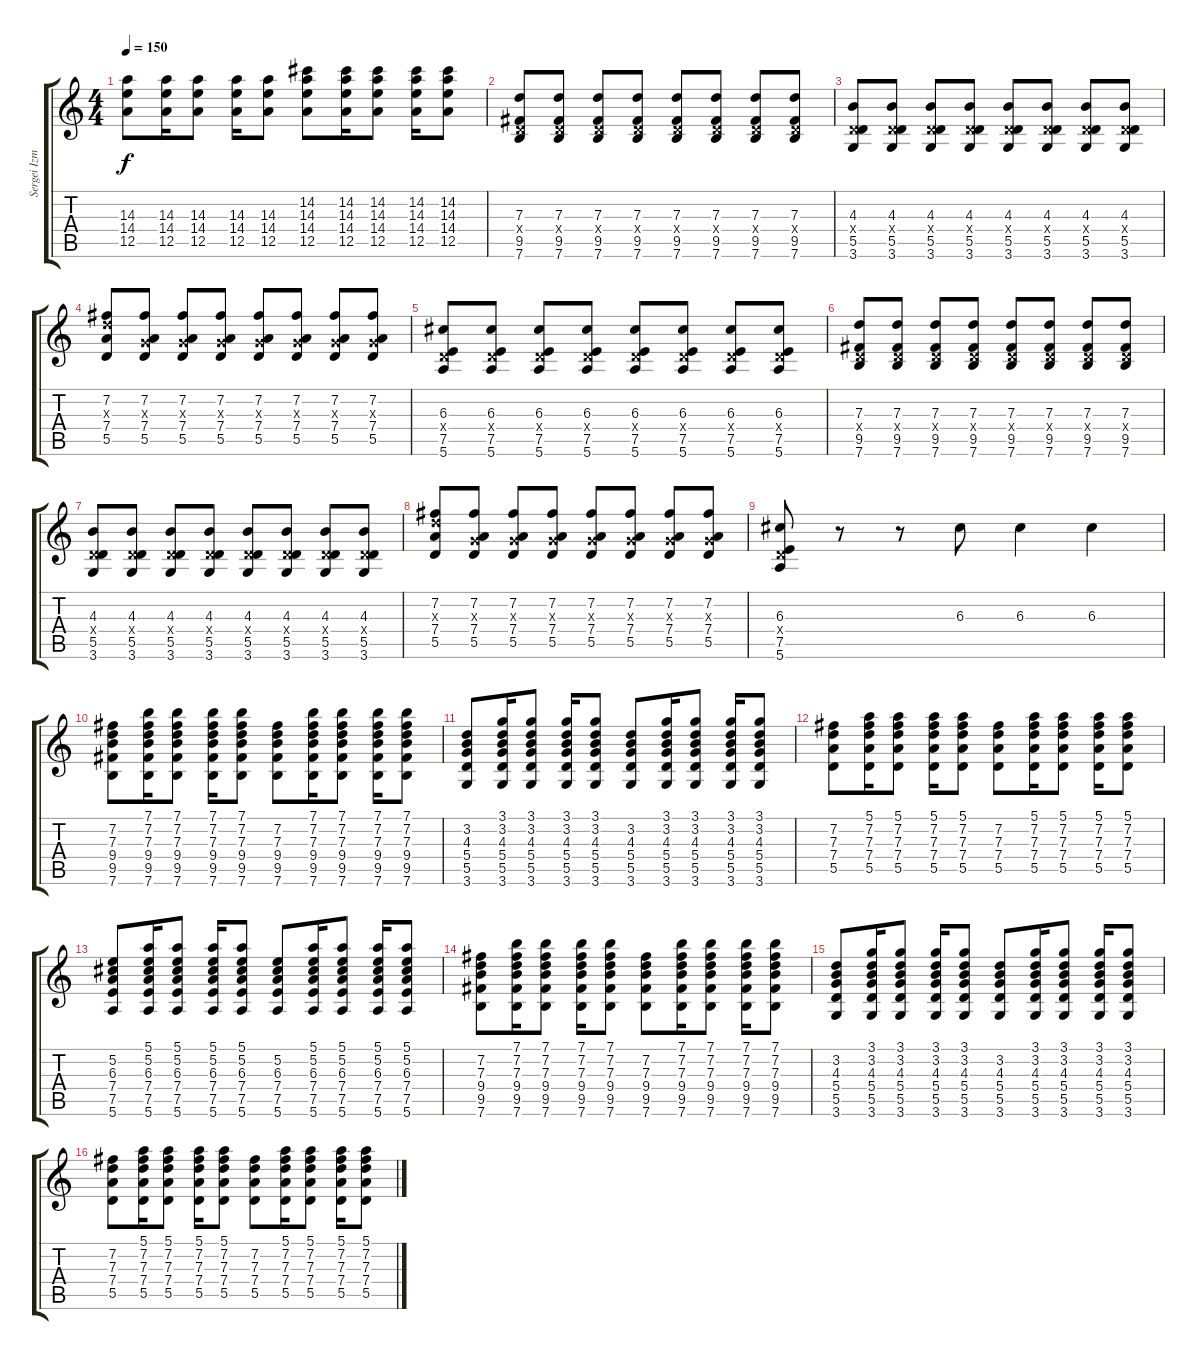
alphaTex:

\track ("Sergei Izmer (Focus-Guitar)" "Sergei Izm") {instrument overdrivenguitar}
\staff {score tabs}
\tuning (E4 B3 G3 D3 A2 E2) {hide}
\ts (4 4)
\tempo 150
\clef g2
\ks c
(14.3 14.4 12.5).8{dy f} (14.3 14.4 12.5).16 (14.3 14.4 12.5).8 (14.3 14.4 12.5).16 (14.3 14.4 12.5).8 (14.2 14.3 14.4 12.5).8 (14.2 14.3 14.4 12.5).16 (14.2 14.3 14.4 12.5).8 (14.2 14.3 14.4 12.5).16 (14.2 14.3 14.4 12.5).8 |
(7.3 0.4{x} 9.5 7.6).8 (7.3 0.4{x} 9.5 7.6).8 (7.3 0.4{x} 9.5 7.6).8 (7.3 0.4{x} 9.5 7.6).8 (7.3 0.4{x} 9.5 7.6).8 (7.3 0.4{x} 9.5 7.6).8 (7.3 0.4{x} 9.5 7.6).8 (7.3 0.4{x} 9.5 7.6).8 |
(4.3 0.4{x} 5.5 3.6).8 (4.3 0.4{x} 5.5 3.6).8 (4.3 0.4{x} 5.5 3.6).8 (4.3 0.4{x} 5.5 3.6).8 (4.3 0.4{x} 5.5 3.6).8 (4.3 0.4{x} 5.5 3.6).8 (4.3 0.4{x} 5.5 3.6).8 (4.3 0.4{x} 5.5 3.6).8 |
(7.2 7.3{x} 7.4 5.5).8 (7.2 0.3{x} 7.4 5.5).8 (7.2 0.3{x} 7.4 5.5).8 (7.2 0.3{x} 7.4 5.5).8 (7.2 0.3{x} 7.4 5.5).8 (7.2 0.3{x} 7.4 5.5).8 (7.2 0.3{x} 7.4 5.5).8 (7.2 0.3{x} 7.4 5.5).8 |
(6.3 0.4{x} 7.5 5.6).8 (6.3 0.4{x} 7.5 5.6).8 (6.3 0.4{x} 7.5 5.6).8 (6.3 0.4{x} 7.5 5.6).8 (6.3 0.4{x} 7.5 5.6).8 (6.3 0.4{x} 7.5 5.6).8 (6.3 0.4{x} 7.5 5.6).8 (6.3 0.4{x} 7.5 5.6).8 |
(7.3 0.4{x} 9.5 7.6).8 (7.3 0.4{x} 9.5 7.6).8 (7.3 0.4{x} 9.5 7.6).8 (7.3 0.4{x} 9.5 7.6).8 (7.3 0.4{x} 9.5 7.6).8 (7.3 0.4{x} 9.5 7.6).8 (7.3 0.4{x} 9.5 7.6).8 (7.3 0.4{x} 9.5 7.6).8 |
(4.3 0.4{x} 5.5 3.6).8 (4.3 0.4{x} 5.5 3.6).8 (4.3 0.4{x} 5.5 3.6).8 (4.3 0.4{x} 5.5 3.6).8 (4.3 0.4{x} 5.5 3.6).8 (4.3 0.4{x} 5.5 3.6).8 (4.3 0.4{x} 5.5 3.6).8 (4.3 0.4{x} 5.5 3.6).8 |
(7.2 7.3{x} 7.4 5.5).8 (7.2 0.3{x} 7.4 5.5).8 (7.2 0.3{x} 7.4 5.5).8 (7.2 0.3{x} 7.4 5.5).8 (7.2 0.3{x} 7.4 5.5).8 (7.2 0.3{x} 7.4 5.5).8 (7.2 0.3{x} 7.4 5.5).8 (7.2 0.3{x} 7.4 5.5).8 |
(6.3 0.4{x} 7.5 5.6).8 r.8 r.8 6.3.8 6.3.4 6.3.4 |
(7.2 7.3 9.4 9.5 7.6).8 (7.1 7.2 7.3 9.4 9.5 7.6).16 (7.1 7.2 7.3 9.4 9.5 7.6).8 (7.1 7.2 7.3 9.4 9.5 7.6).16 (7.1 7.2 7.3 9.4 9.5 7.6).8 (7.2 7.3 9.4 9.5 7.6).8 (7.1 7.2 7.3 9.4 9.5 7.6).16 (7.1 7.2 7.3 9.4 9.5 7.6).8 (7.1 7.2 7.3 9.4 9.5 7.6).16 (7.1 7.2 7.3 9.4 9.5 7.6).8 |
(3.2 4.3 5.4 5.5 3.6).8 (3.1 3.2 4.3 5.4 5.5 3.6).16 (3.1 3.2 4.3 5.4 5.5 3.6).8 (3.1 3.2 4.3 5.4 5.5 3.6).16 (3.1 3.2 4.3 5.4 5.5 3.6).8 (3.2 4.3 5.4 5.5 3.6).8 (3.1 3.2 4.3 5.4 5.5 3.6).16 (3.1 3.2 4.3 5.4 5.5 3.6).8 (3.1 3.2 4.3 5.4 5.5 3.6).16 (3.1 3.2 4.3 5.4 5.5 3.6).8 |
(7.2 7.3 7.4 5.5).8 (5.1 7.2 7.3 7.4 5.5).16 (5.1 7.2 7.3 7.4 5.5).8 (5.1 7.2 7.3 7.4 5.5).16 (5.1 7.2 7.3 7.4 5.5).8 (7.2 7.3 7.4 5.5).8 (5.1 7.2 7.3 7.4 5.5).16 (5.1 7.2 7.3 7.4 5.5).8 (5.1 7.2 7.3 7.4 5.5).16 (5.1 7.2 7.3 7.4 5.5).8 |
(5.2 6.3 7.4 7.5 5.6).8 (5.1 5.2 6.3 7.4 7.5 5.6).16 (5.1 5.2 6.3 7.4 7.5 5.6).8 (5.1 5.2 6.3 7.4 7.5 5.6).16 (5.1 5.2 6.3 7.4 7.5 5.6).8 (5.2 6.3 7.4 7.5 5.6).8 (5.1 5.2 6.3 7.4 7.5 5.6).16 (5.1 5.2 6.3 7.4 7.5 5.6).8 (5.1 5.2 6.3 7.4 7.5 5.6).16 (5.1 5.2 6.3 7.4 7.5 5.6).8 |
(7.2 7.3 9.4 9.5 7.6).8 (7.1 7.2 7.3 9.4 9.5 7.6).16 (7.1 7.2 7.3 9.4 9.5 7.6).8 (7.1 7.2 7.3 9.4 9.5 7.6).16 (7.1 7.2 7.3 9.4 9.5 7.6).8 (7.2 7.3 9.4 9.5 7.6).8 (7.1 7.2 7.3 9.4 9.5 7.6).16 (7.1 7.2 7.3 9.4 9.5 7.6).8 (7.1 7.2 7.3 9.4 9.5 7.6).16 (7.1 7.2 7.3 9.4 9.5 7.6).8 |
(3.2 4.3 5.4 5.5 3.6).8 (3.1 3.2 4.3 5.4 5.5 3.6).16 (3.1 3.2 4.3 5.4 5.5 3.6).8 (3.1 3.2 4.3 5.4 5.5 3.6).16 (3.1 3.2 4.3 5.4 5.5 3.6).8 (3.2 4.3 5.4 5.5 3.6).8 (3.1 3.2 4.3 5.4 5.5 3.6).16 (3.1 3.2 4.3 5.4 5.5 3.6).8 (3.1 3.2 4.3 5.4 5.5 3.6).16 (3.1 3.2 4.3 5.4 5.5 3.6).8 |
(7.2 7.3 7.4 5.5).8 (5.1 7.2 7.3 7.4 5.5).16 (5.1 7.2 7.3 7.4 5.5).8 (5.1 7.2 7.3 7.4 5.5).16 (5.1 7.2 7.3 7.4 5.5).8 (7.2 7.3 7.4 5.5).8 (5.1 7.2 7.3 7.4 5.5).16 (5.1 7.2 7.3 7.4 5.5).8 (5.1 7.2 7.3 7.4 5.5).16 (5.1 7.2 7.3 7.4 5.5).8
